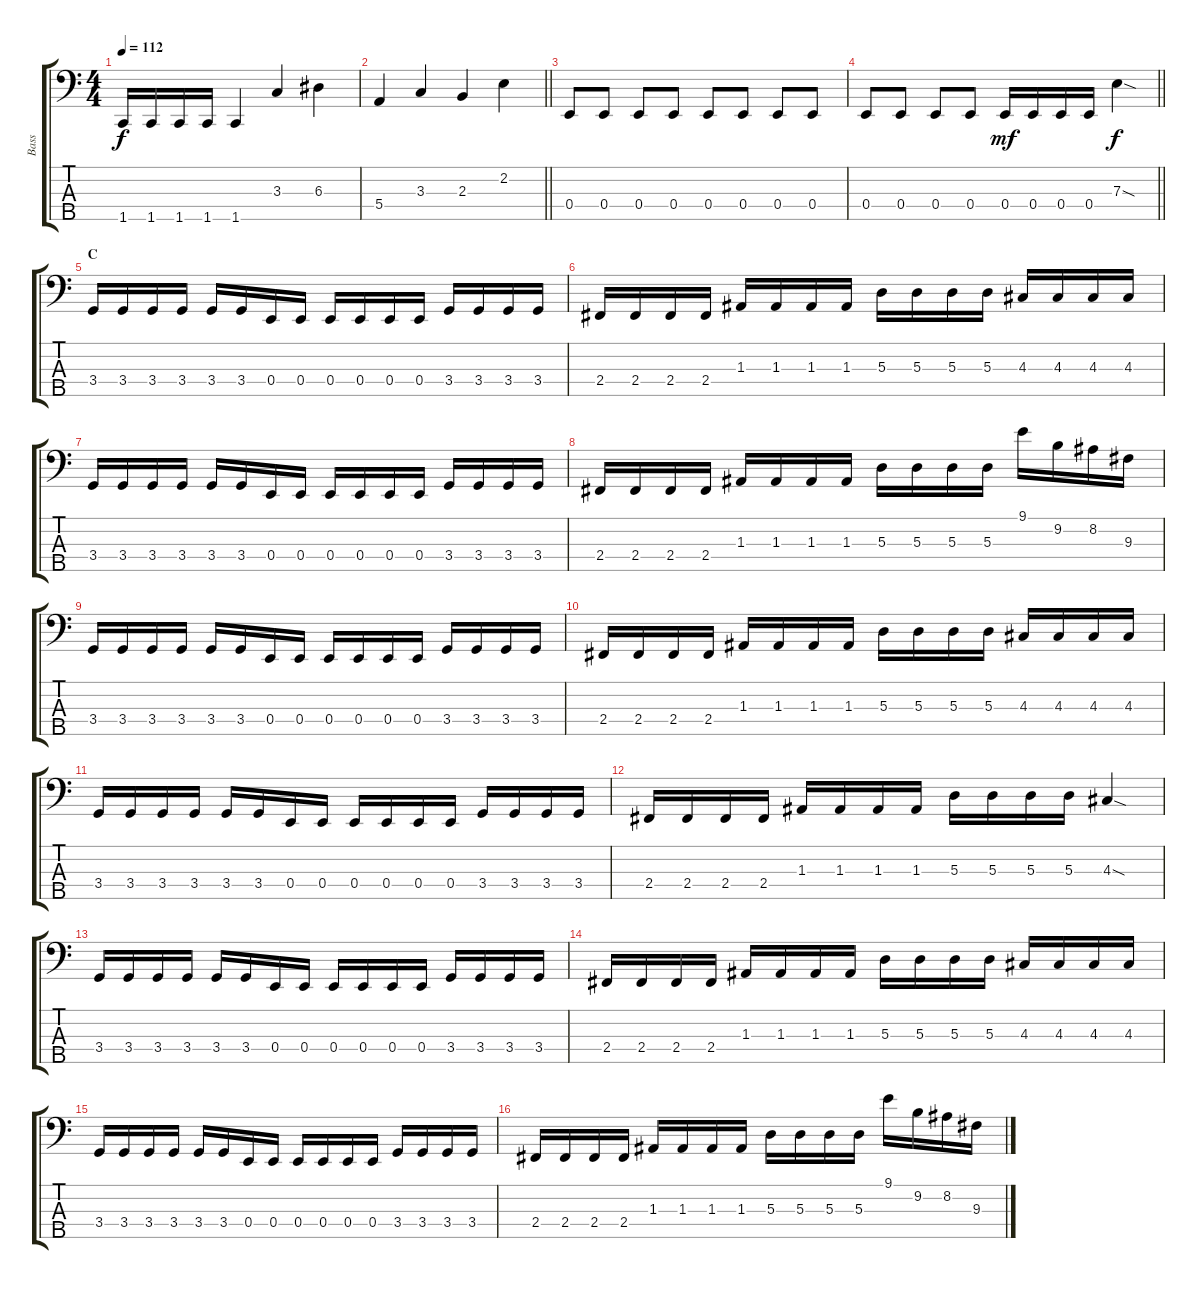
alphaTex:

\track ("Bass" "Bass") {instrument fretlessbass}
\staff {score tabs}
\tuning (G2 D2 A1 E1 B0) {hide}
\ts (4 4)
\tempo 112
\clef f4
\ks c
1.5.16{dy f} 1.5.16 1.5.16 1.5.16 1.5.4 3.3.4 6.3.4 |
\barLineRight lightlight
5.4.4 3.3.4 2.3.4 2.2.4 |
0.4.8 0.4.8 0.4.8 0.4.8 0.4.8 0.4.8 0.4.8 0.4.8 |
\barLineRight lightlight
0.4.8 0.4.8 0.4.8 0.4.8 0.4.16{dy mf} 0.4.16 0.4.16 0.4.16 7.3{sod}.4{dy f} |
\section ("" "C")
3.4.16 3.4.16 3.4.16 3.4.16 3.4.16 3.4.16 0.4.16 0.4.16 0.4.16 0.4.16 0.4.16 0.4.16 3.4.16 3.4.16 3.4.16 3.4.16 |
2.4.16 2.4.16 2.4.16 2.4.16 1.3.16 1.3.16 1.3.16 1.3.16 5.3.16 5.3.16 5.3.16 5.3.16 4.3.16 4.3.16 4.3.16 4.3.16 |
3.4.16 3.4.16 3.4.16 3.4.16 3.4.16 3.4.16 0.4.16 0.4.16 0.4.16 0.4.16 0.4.16 0.4.16 3.4.16 3.4.16 3.4.16 3.4.16 |
2.4.16 2.4.16 2.4.16 2.4.16 1.3.16 1.3.16 1.3.16 1.3.16 5.3.16 5.3.16 5.3.16 5.3.16 9.1.16 9.2.16 8.2.16 9.3.16 |
3.4.16 3.4.16 3.4.16 3.4.16 3.4.16 3.4.16 0.4.16 0.4.16 0.4.16 0.4.16 0.4.16 0.4.16 3.4.16 3.4.16 3.4.16 3.4.16 |
2.4.16 2.4.16 2.4.16 2.4.16 1.3.16 1.3.16 1.3.16 1.3.16 5.3.16 5.3.16 5.3.16 5.3.16 4.3.16 4.3.16 4.3.16 4.3.16 |
3.4.16 3.4.16 3.4.16 3.4.16 3.4.16 3.4.16 0.4.16 0.4.16 0.4.16 0.4.16 0.4.16 0.4.16 3.4.16 3.4.16 3.4.16 3.4.16 |
2.4.16 2.4.16 2.4.16 2.4.16 1.3.16 1.3.16 1.3.16 1.3.16 5.3.16 5.3.16 5.3.16 5.3.16 4.3{sod}.4 |
3.4.16 3.4.16 3.4.16 3.4.16 3.4.16 3.4.16 0.4.16 0.4.16 0.4.16 0.4.16 0.4.16 0.4.16 3.4.16 3.4.16 3.4.16 3.4.16 |
2.4.16 2.4.16 2.4.16 2.4.16 1.3.16 1.3.16 1.3.16 1.3.16 5.3.16 5.3.16 5.3.16 5.3.16 4.3.16 4.3.16 4.3.16 4.3.16 |
3.4.16 3.4.16 3.4.16 3.4.16 3.4.16 3.4.16 0.4.16 0.4.16 0.4.16 0.4.16 0.4.16 0.4.16 3.4.16 3.4.16 3.4.16 3.4.16 |
2.4.16 2.4.16 2.4.16 2.4.16 1.3.16 1.3.16 1.3.16 1.3.16 5.3.16 5.3.16 5.3.16 5.3.16 9.1.16 9.2.16 8.2.16 9.3.16
